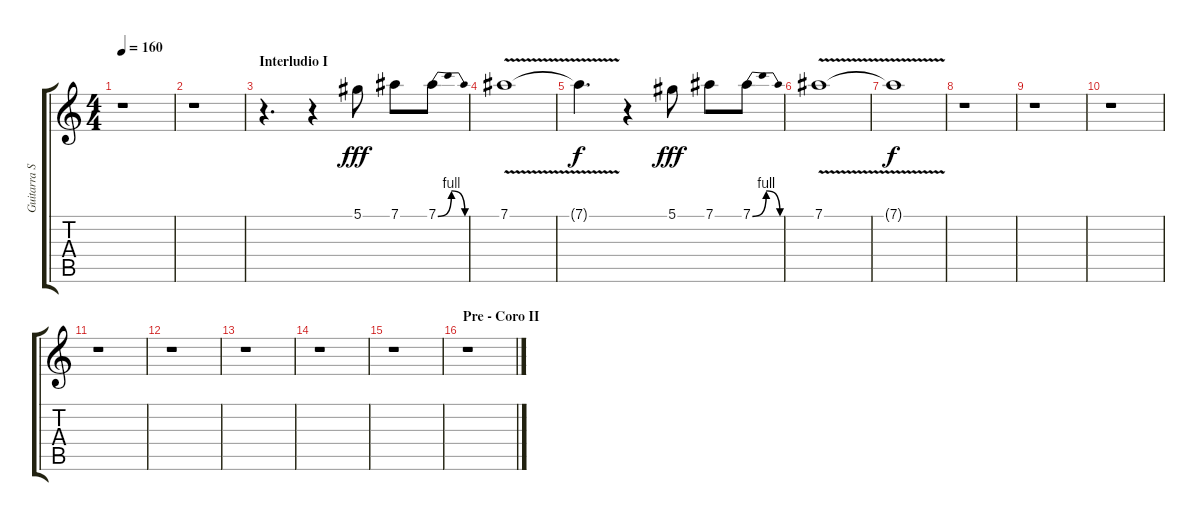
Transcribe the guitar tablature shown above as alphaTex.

\track ("Guitarra Solo II, III" "Guitarra S") {instrument distortionguitar}
\staff {score tabs}
\tuning (Eb4 Bb3 Gb3 Db3 Ab2 Eb2) {hide}
\ts (4 4)
\tempo 160
\clef g2
\ks c
r.1{dy f} |
r.1 |
\section ("" "Interludio I")
r.4{d volume 9} r.4 5.1.8{dy fff} 7.1.8 7.1{be (bendrelease 0 0 30 4 45 4 60 0)}.8 |
7.1{v}.1 |
7.1{v t}.4{d dy f} r.4 5.1.8{dy fff} 7.1.8 7.1{be (bendrelease 0 0 30 4 45 4 60 0)}.8 |
7.1{v}.1 |
7.1{v t}.1{dy f} |
r.1{volume 15} |
r.1 |
r.1 |
r.1 |
r.1 |
r.1 |
r.1 |
r.1 |
\section ("" "Pre - Coro II")
r.1
